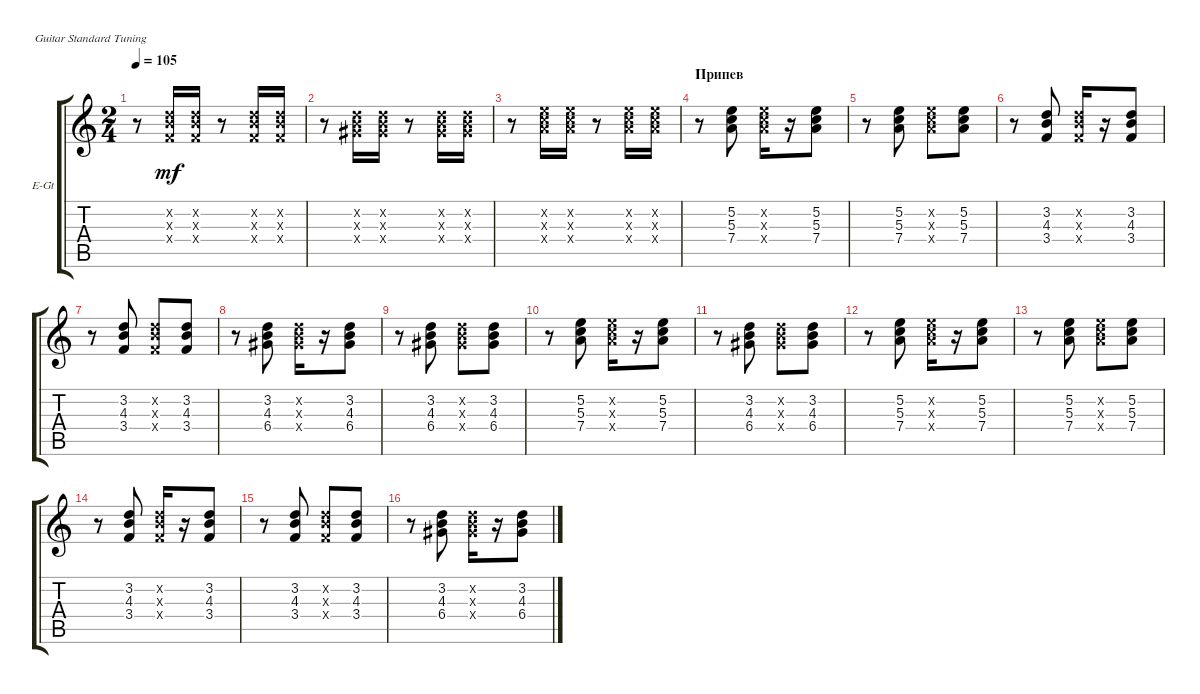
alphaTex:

\defaultSystemsLayout 4
\bracketExtendMode groupsimilarinstruments
\firstSystemTrackNameOrientation horizontal
\otherSystemsTrackNameOrientation horizontal
\track ("Electric Guitar" "E-Gt") {instrument electricguitarclean}
\staff {score tabs}
\tuning (E4 B3 G3 D3 A2 E2)
\ts (2 4)
\tempo 105
\clef g2
\ks c
r.8{dy mf} (3.2{x} 4.3{x} 3.4{x}).16 (3.2{x} 4.3{x} 3.4{x}).16 r.8 (3.2{x} 4.3{x} 3.4{x}).16 (3.2{x} 4.3{x} 3.4{x}).16 |
r.8 (3.2{x} 4.3{x} 6.4{x}).16 (3.2{x} 4.3{x} 6.4{x}).16 r.8 (3.2{x} 4.3{x} 6.4{x}).16 (3.2{x} 4.3{x} 6.4{x}).16 |
r.8 (5.2{x} 5.3{x} 7.4{x}).16 (5.2{x} 5.3{x} 7.4{x}).16 r.8 (5.2{x} 5.3{x} 7.4{x}).16 (5.2{x} 5.3{x} 7.4{x}).16 |
\section ("" "Припев")
r.8 (5.2 5.3 7.4).8 (5.2{x} 5.3{x} 7.4{x}).16 r.16 (5.2 5.3 7.4).8 |
r.8 (5.2 5.3 7.4).8 (5.2{x} 5.3{x} 7.4{x}).8 (5.2 5.3 7.4).8 |
r.8 (3.2 3.4 4.3).8 (3.2{x} 3.4{x} 4.3{x}).16 r.16 (3.2 3.4 4.3).8 |
r.8 (3.2 3.4 4.3).8 (3.4{x} 3.2{x} 4.3{x}).8 (3.2 3.4 4.3).8 |
r.8 (3.2 4.3 6.4).8 (3.2{x} 4.3{x} 6.4{x}).16 r.16 (3.2 4.3 6.4).8 |
r.8 (3.2 4.3 6.4).8 (6.4{x} 4.3{x} 3.2{x}).8 (3.2 4.3 6.4).8 |
r.8 (5.2 5.3 7.4).8 (5.2{x} 5.3{x} 7.4{x}).16 r.16 (5.2 5.3 7.4).8 |
r.8 (3.2 4.3 6.4).8 (6.4{x} 4.3{x} 3.2{x}).8 (3.2 4.3 6.4).8 |
r.8 (5.2 5.3 7.4).8 (5.2{x} 5.3{x} 7.4{x}).16 r.16 (5.2 5.3 7.4).8 |
r.8 (5.2 5.3 7.4).8 (5.2{x} 5.3{x} 7.4{x}).8 (5.2 5.3 7.4).8 |
r.8 (3.2 3.4 4.3).8 (3.2{x} 3.4{x} 4.3{x}).16 r.16 (3.2 3.4 4.3).8 |
r.8 (3.2 3.4 4.3).8 (3.4{x} 3.2{x} 4.3{x}).8 (3.2 3.4 4.3).8 |
r.8 (3.2 4.3 6.4).8 (3.2{x} 4.3{x} 6.4{x}).16 r.16 (3.2 4.3 6.4).8
